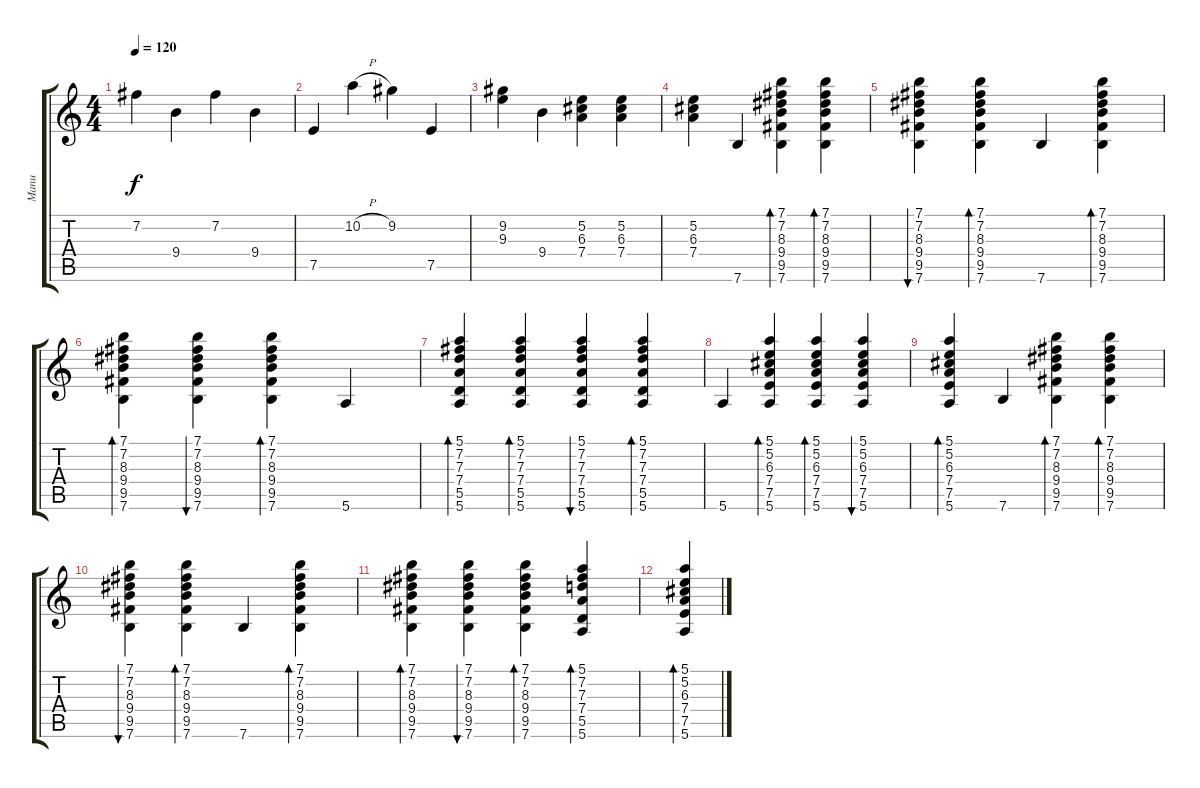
\track ("Manu" "Manu") {instrument electricguitarjazz}
\staff {score tabs}
\tuning (E4 B3 G3 D3 A2 E2) {hide}
\ts (4 4)
\tempo 120
\clef g2
\ks c
7.2.4{dy f} 9.4.4 7.2.4 9.4.4 |
7.5.4 10.2{h}.4 9.2.4 7.5.4 |
(9.2 9.3).4 9.4.4 (5.2 6.3 7.4).4 (5.2 6.3 7.4).4 |
(5.2 6.3 7.4).4 7.6.4 (7.1 7.2 8.3 9.4 9.5 7.6).4{bd 60} (7.1 7.2 8.3 9.4 9.5 7.6).4{bd 60} |
(7.1 7.2 8.3 9.4 9.5 7.6).4{bu 60} (7.1 7.2 8.3 9.4 9.5 7.6).4{bd 60} 7.6.4 (7.1 7.2 8.3 9.4 9.5 7.6).4{bd 60} |
(7.1 7.2 8.3 9.4 9.5 7.6).4{bd 60} (7.1 7.2 8.3 9.4 9.5 7.6).4{bu 60} (7.1 7.2 8.3 9.4 9.5 7.6).4{bd 60} 5.6.4 |
(5.1 7.2 7.3 7.4 5.5 5.6).4{bd 60} (5.1 7.2 7.3 7.4 5.5 5.6).4{bd 60} (5.1 7.2 7.3 7.4 5.5 5.6).4{bu 60} (5.1 7.2 7.3 7.4 5.5 5.6).4{bd 60} |
5.6.4 (5.1 5.2 6.3 7.4 7.5 5.6).4{bd 60} (5.1 5.2 6.3 7.4 7.5 5.6).4{bd 60} (5.1 5.2 6.3 7.4 7.5 5.6).4{bu 60} |
(5.1 5.2 6.3 7.4 7.5 5.6).4{bd 60} 7.6.4 (7.1 7.2 8.3 9.4 9.5 7.6).4{bd 60} (7.1 7.2 8.3 9.4 9.5 7.6).4{bd 60} |
(7.1 7.2 8.3 9.4 9.5 7.6).4{bu 60} (7.1 7.2 8.3 9.4 9.5 7.6).4{bd 60} 7.6.4 (7.1 7.2 8.3 9.4 9.5 7.6).4{bd 60} |
(7.1 7.2 8.3 9.4 9.5 7.6).4{bd 60} (7.1 7.2 8.3 9.4 9.5 7.6).4{bu 60} (7.1 7.2 8.3 9.4 9.5 7.6).4{bd 60} (5.1 7.2 7.3 7.4 5.5 5.6).4{bd 60} |
(5.1 5.2 6.3 7.4 7.5 5.6).4{bd 60}
